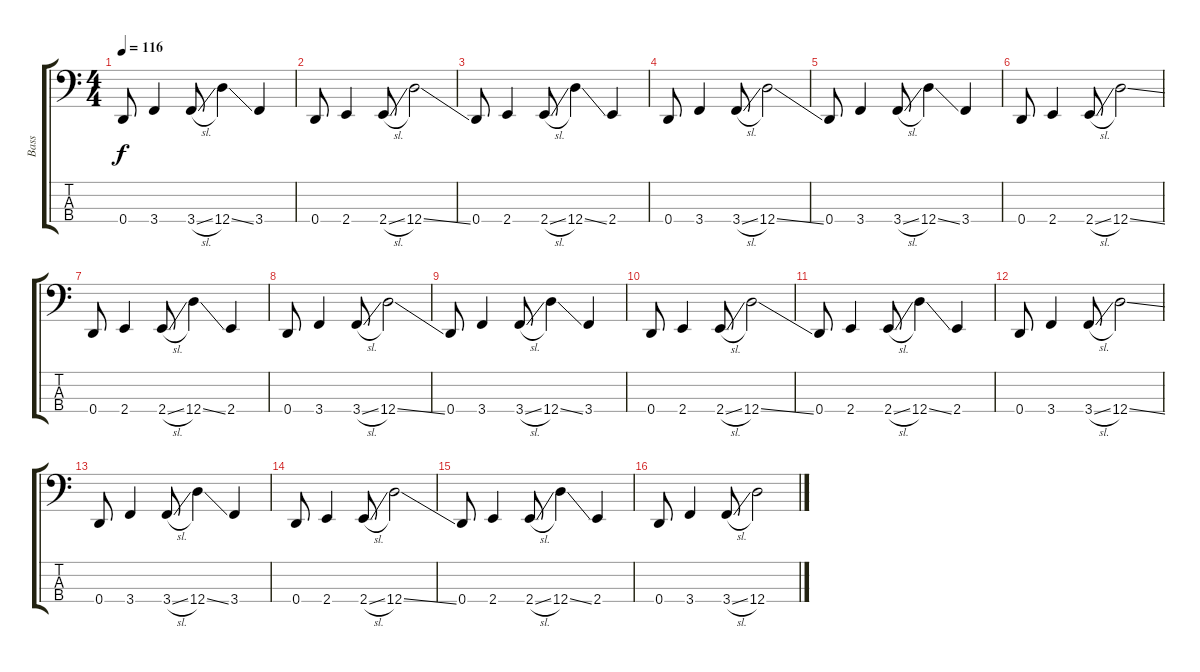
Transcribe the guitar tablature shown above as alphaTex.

\track ("Bass" "Bass") {instrument electricbassfinger}
\staff {score tabs}
\tuning (F2 C2 G1 D1) {hide}
\ts (4 4)
\tempo 116
\clef f4
\ks c
0.4.8{dy f} 3.4.4 3.4{sl}.8 12.4{ss}.4 3.4.4 |
0.4.8 2.4.4 2.4{sl}.8 12.4{ss}.2 |
0.4.8 2.4.4 2.4{sl}.8 12.4{ss}.4 2.4.4 |
0.4.8 3.4.4 3.4{sl}.8 12.4{ss}.2 |
0.4.8 3.4.4 3.4{sl}.8 12.4{ss}.4 3.4.4 |
0.4.8 2.4.4 2.4{sl}.8 12.4{ss}.2 |
0.4.8 2.4.4 2.4{sl}.8 12.4{ss}.4 2.4.4 |
0.4.8 3.4.4 3.4{sl}.8 12.4{ss}.2 |
0.4.8 3.4.4 3.4{sl}.8 12.4{ss}.4 3.4.4 |
0.4.8 2.4.4 2.4{sl}.8 12.4{ss}.2 |
0.4.8 2.4.4 2.4{sl}.8 12.4{ss}.4 2.4.4 |
0.4.8 3.4.4 3.4{sl}.8 12.4{ss}.2 |
0.4.8 3.4.4 3.4{sl}.8 12.4{ss}.4 3.4.4 |
0.4.8 2.4.4 2.4{sl}.8 12.4{ss}.2 |
0.4.8 2.4.4 2.4{sl}.8 12.4{ss}.4 2.4.4 |
0.4.8 3.4.4 3.4{sl}.8 12.4{ss}.2
